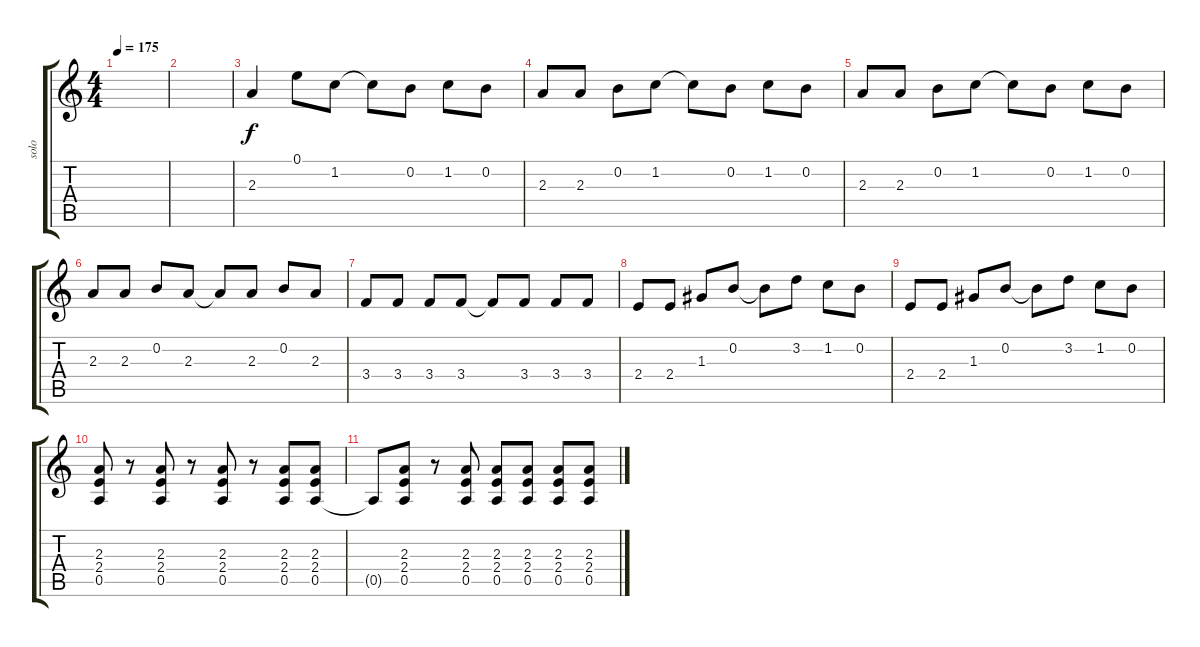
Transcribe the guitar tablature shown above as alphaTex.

\track ("solo" "solo") {instrument distortionguitar}
\staff {score tabs}
\tuning (E4 B3 G3 D3 A2 E2) {hide}
\ts (4 4)
\tempo 175
\clef g2
\ks c
|
|
2.3.4 0.1.8 1.2.8 1.2{t}.8 0.2.8 1.2.8 0.2.8 |
2.3.8 2.3.8 0.2.8 1.2.8 1.2{t}.8 0.2.8 1.2.8 0.2.8 |
2.3.8 2.3.8 0.2.8 1.2.8 1.2{t}.8 0.2.8 1.2.8 0.2.8 |
2.3.8 2.3.8 0.2.8 2.3.8 2.3{t}.8 2.3.8 0.2.8 2.3.8 |
3.4.8 3.4.8 3.4.8 3.4.8 3.4{t}.8 3.4.8 3.4.8 3.4.8 |
2.4.8 2.4.8 1.3.8 0.2.8 0.2{t}.8 3.2.8 1.2.8 0.2.8 |
2.4.8 2.4.8 1.3.8 0.2.8 0.2{t}.8 3.2.8 1.2.8 0.2.8 |
(2.3 2.4 0.5).8 r.8 (2.3 2.4 0.5).8 r.8 (2.3 2.4 0.5).8 r.8 (2.3 2.4 0.5).8 (2.3 2.4 0.5).8 |
0.5{t}.8 (2.3 2.4 0.5).8 r.8 (2.3 2.4 0.5).8 (2.3 2.4 0.5).8 (2.3 2.4 0.5).8 (2.3 2.4 0.5).8 (2.3 2.4 0.5).8
